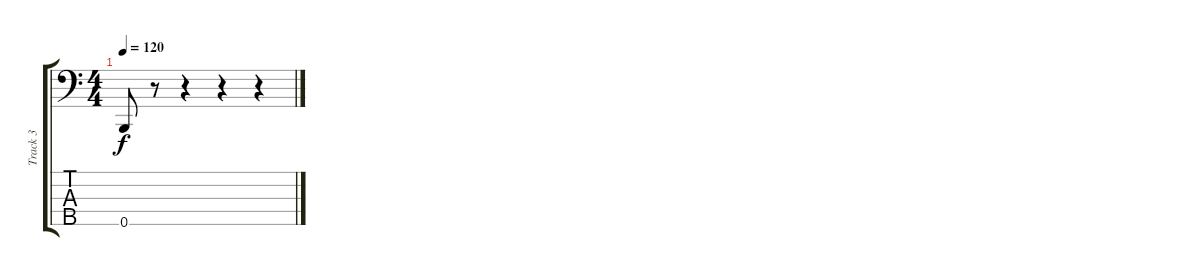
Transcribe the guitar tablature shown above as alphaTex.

\track ("Track 3" "Track 3") {instrument electricbasspick}
\staff {score tabs}
\tuning (G2 D2 A1 E1 B0) {hide}
\ts (4 4)
\tempo 120
\clef f4
\ks c
0.5.8{dy f} r.8 r.4 r.4 r.4
